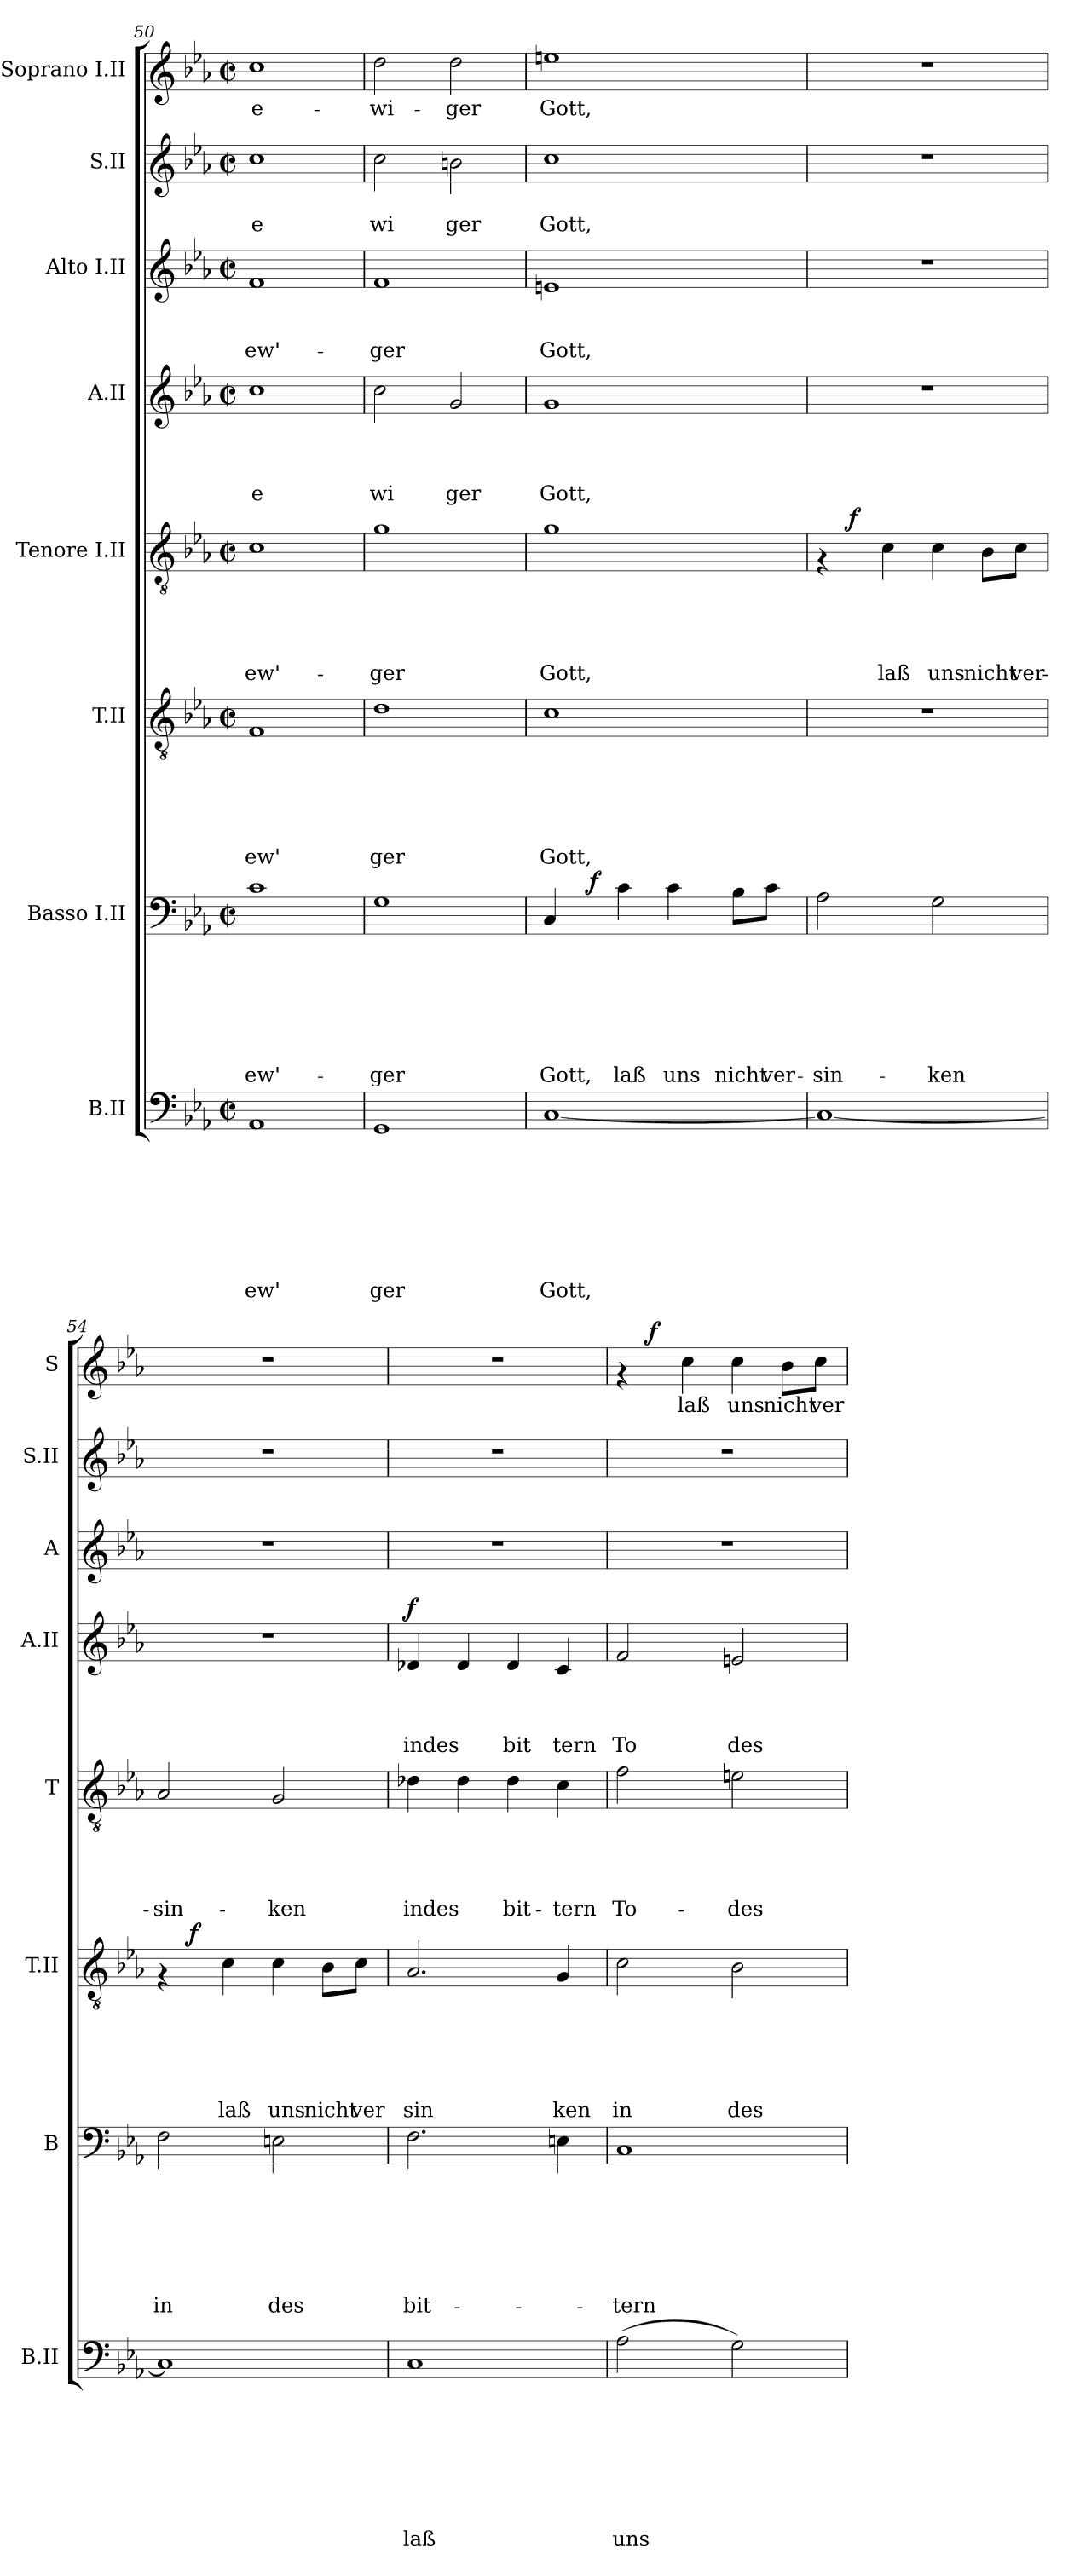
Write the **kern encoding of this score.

**kern	**text	**text	**text	**text	**text	**text	**text	**text	**kern	**text	**text	**text	**text	**text	**text	**text	**dynam	**kern	**text	**text	**text	**text	**text	**text	**dynam	**kern	**text	**text	**text	**text	**text	**dynam	**kern	**text	**text	**text	**text	**dynam	**kern	**text	**text	**text	**kern	**text	**text	**kern	**text	**dynam
*part8	*part8	*part8	*part8	*part8	*part8	*part8	*part8	*part8	*part7	*part7	*part7	*part7	*part7	*part7	*part7	*part7	*part7	*part6	*part6	*part6	*part6	*part6	*part6	*part6	*part6	*part5	*part5	*part5	*part5	*part5	*part5	*part5	*part4	*part4	*part4	*part4	*part4	*part4	*part3	*part3	*part3	*part3	*part2	*part2	*part2	*part1	*part1	*part1
*staff8	*staff8	*staff8	*staff8	*staff8	*staff8	*staff8	*staff8	*staff8	*staff7	*staff7	*staff7	*staff7	*staff7	*staff7	*staff7	*staff7	*staff7	*staff6	*staff6	*staff6	*staff6	*staff6	*staff6	*staff6	*staff6	*staff5	*staff5	*staff5	*staff5	*staff5	*staff5	*staff5	*staff4	*staff4	*staff4	*staff4	*staff4	*staff4	*staff3	*staff3	*staff3	*staff3	*staff2	*staff2	*staff2	*staff1	*staff1	*staff1
*I"B.II	*	*	*	*	*	*	*	*	*I"Basso I.II	*	*	*	*	*	*	*	*	*I"T.II	*	*	*	*	*	*	*	*I"Tenore I.II	*	*	*	*	*	*	*I"A.II	*	*	*	*	*	*I"Alto I.II	*	*	*	*I"S.II	*	*	*I"Soprano I.II	*	*
*I'B.II	*	*	*	*	*	*	*	*	*I'B	*	*	*	*	*	*	*	*	*I'T.II	*	*	*	*	*	*	*	*I'T	*	*	*	*	*	*	*I'A.II	*	*	*	*	*	*I'A	*	*	*	*I'S.II	*	*	*I'S	*	*
*clefF4	*	*	*	*	*	*	*	*	*clefF4	*	*	*	*	*	*	*	*	*clefGv2	*	*	*	*	*	*	*	*clefGv2	*	*	*	*	*	*	*clefG2	*	*	*	*	*	*clefG2	*	*	*	*clefG2	*	*	*clefG2	*	*
*k[b-e-a-]	*	*	*	*	*	*	*	*	*k[b-e-a-]	*	*	*	*	*	*	*	*	*k[b-e-a-]	*	*	*	*	*	*	*	*k[b-e-a-]	*	*	*	*	*	*	*k[b-e-a-]	*	*	*	*	*	*k[b-e-a-]	*	*	*	*k[b-e-a-]	*	*	*k[b-e-a-]	*	*
*E-:	*	*	*	*	*	*	*	*	*E-:	*	*	*	*	*	*	*	*	*E-:	*	*	*	*	*	*	*	*E-:	*	*	*	*	*	*	*E-:	*	*	*	*	*	*E-:	*	*	*	*E-:	*	*	*E-:	*	*
*M2/2	*	*	*	*	*	*	*	*	*M2/2	*	*	*	*	*	*	*	*	*M2/2	*	*	*	*	*	*	*	*M2/2	*	*	*	*	*	*	*M2/2	*	*	*	*	*	*M2/2	*	*	*	*M2/2	*	*	*M2/2	*	*
*met(c|)	*	*	*	*	*	*	*	*	*met(c|)	*	*	*	*	*	*	*	*	*met(c|)	*	*	*	*	*	*	*	*met(c|)	*	*	*	*	*	*	*met(c|)	*	*	*	*	*	*met(c|)	*	*	*	*met(c|)	*	*	*met(c|)	*	*
=50	=50	=50	=50	=50	=50	=50	=50	=50	=50	=50	=50	=50	=50	=50	=50	=50	=50	=50	=50	=50	=50	=50	=50	=50	=50	=50	=50	=50	=50	=50	=50	=50	=50	=50	=50	=50	=50	=50	=50	=50	=50	=50	=50	=50	=50	=50	=50	=50
!	!	!	!	!	!	!	!	!LO:LY:b	!	!	!	!	!	!	!	!LO:LY:b	!	!	!	!	!	!	!	!LO:LY:b	!	!	!	!	!	!	!LO:LY:b	!	!	!	!	!	!LO:LY:b	!	!	!	!	!LO:LY:b	!	!	!LO:LY:b	!	!LO:LY:b	!
1AA-	.	.	.	.	.	.	.	ew'	1c	.	.	.	.	.	.	ew'-	.	1F	.	.	.	.	.	ew'	.	1c	.	.	.	.	ew'-	.	1cc	.	.	.	e	.	1f	.	.	ew'-	1cc	.	e	1cc	e-	.
=51	=51	=51	=51	=51	=51	=51	=51	=51	=51	=51	=51	=51	=51	=51	=51	=51	=51	=51	=51	=51	=51	=51	=51	=51	=51	=51	=51	=51	=51	=51	=51	=51	=51	=51	=51	=51	=51	=51	=51	=51	=51	=51	=51	=51	=51	=51	=51	=51
!	!	!	!	!	!	!	!	!LO:LY:b	!	!	!	!	!	!	!	!LO:LY:b	!	!	!	!	!	!	!	!LO:LY:b	!	!	!	!	!	!	!LO:LY:b	!	!	!	!	!	!LO:LY:b	!	!	!	!	!LO:LY:b	!	!	!LO:LY:b	!	!LO:LY:b	!
1GG	.	.	.	.	.	.	.	ger	1G	.	.	.	.	.	.	-ger	.	1d	.	.	.	.	.	ger	.	1g	.	.	.	.	-ger	.	2cc\	.	.	.	wi	.	1f	.	.	-ger	2cc\	.	wi	2dd\	-wi-	.
!	!	!	!	!	!	!	!	!	!	!	!	!	!	!	!	!	!	!	!	!	!	!	!	!	!	!	!	!	!	!	!	!	!	!	!	!	!LO:LY:b	!	!	!	!	!	!	!	!LO:LY:b	!	!LO:LY:b	!
.	.	.	.	.	.	.	.	.	.	.	.	.	.	.	.	.	.	.	.	.	.	.	.	.	.	.	.	.	.	.	.	.	2g/	.	.	.	ger	.	.	.	.	.	2bn\	.	ger	2dd\	-ger	.
=52	=52	=52	=52	=52	=52	=52	=52	=52	=52	=52	=52	=52	=52	=52	=52	=52	=52	=52	=52	=52	=52	=52	=52	=52	=52	=52	=52	=52	=52	=52	=52	=52	=52	=52	=52	=52	=52	=52	=52	=52	=52	=52	=52	=52	=52	=52	=52	=52
!	!	!	!	!	!	!	!	!LO:LY:b	!	!	!	!	!	!	!	!LO:LY:b	!	!	!	!	!	!	!	!LO:LY:b	!	!	!	!	!	!	!LO:LY:b	!	!	!	!	!	!LO:LY:b	!	!	!	!	!LO:LY:b	!	!	!LO:LY:b	!	!LO:LY:b	!
*	*	*	*	*	*	*	*	*	*^	*	*	*	*	*	*	*	*	*	*	*	*	*	*	*	*	*	*	*	*	*	*	*	*	*	*	*	*	*	*	*	*	*	*	*	*	*	*	*
[<1C	.	.	.	.	.	.	.	Gott,	4C/	8ryy	.	.	.	.	.	.	Gott,	.	1c	.	.	.	.	.	Gott,	.	1g	.	.	.	.	Gott,	.	1g	.	.	.	Gott,	.	1en	.	.	Gott,	1cc	.	Gott,	1een	Gott,	.
.	.	.	.	.	.	.	.	.	.	32ryy	.	.	.	.	.	.	.	.	.	.	.	.	.	.	.	.	.	.	.	.	.	.	.	.	.	.	.	.	.	.	.	.	.	.	.	.	.	.	.
!	!	!	!	!	!	!	!	!	!	!	!	!	!	!	!	!	!	!LO:DY:a	!	!	!	!	!	!	!	!	!	!	!	!	!	!	!	!	!	!	!	!	!	!	!	!	!	!	!	!	!	!	!
.	.	.	.	.	.	.	.	.	.	2ryy	.	.	.	.	.	.	.	f	.	.	.	.	.	.	.	.	.	.	.	.	.	.	.	.	.	.	.	.	.	.	.	.	.	.	.	.	.	.	.
!	!	!	!	!	!	!	!	!	!	!	!	!	!	!	!	!	!LO:LY:b	!	!	!	!	!	!	!	!	!	!	!	!	!	!	!	!	!	!	!	!	!	!	!	!	!	!	!	!	!	!	!	!
.	.	.	.	.	.	.	.	.	4c\	.	.	.	.	.	.	.	laß	.	.	.	.	.	.	.	.	.	.	.	.	.	.	.	.	.	.	.	.	.	.	.	.	.	.	.	.	.	.	.	.
!	!	!	!	!	!	!	!	!	!	!	!	!	!	!	!	!	!LO:LY:b	!	!	!	!	!	!	!	!	!	!	!	!	!	!	!	!	!	!	!	!	!	!	!	!	!	!	!	!	!	!	!	!
.	.	.	.	.	.	.	.	.	4c\	.	.	.	.	.	.	.	uns	.	.	.	.	.	.	.	.	.	.	.	.	.	.	.	.	.	.	.	.	.	.	.	.	.	.	.	.	.	.	.	.
.	.	.	.	.	.	.	.	.	.	4ryy	.	.	.	.	.	.	.	.	.	.	.	.	.	.	.	.	.	.	.	.	.	.	.	.	.	.	.	.	.	.	.	.	.	.	.	.	.	.	.
!	!	!	!	!	!	!	!	!	!	!	!	!	!	!	!	!	!LO:LY:b	!	!	!	!	!	!	!	!	!	!	!	!	!	!	!	!	!	!	!	!	!	!	!	!	!	!	!	!	!	!	!	!
.	.	.	.	.	.	.	.	.	8B-\L	.	.	.	.	.	.	.	nicht	.	.	.	.	.	.	.	.	.	.	.	.	.	.	.	.	.	.	.	.	.	.	.	.	.	.	.	.	.	.	.	.
!	!	!	!	!	!	!	!	!	!	!	!	!	!	!	!	!	!LO:LY:b	!	!	!	!	!	!	!	!	!	!	!	!	!	!	!	!	!	!	!	!	!	!	!	!	!	!	!	!	!	!	!	!
.	.	.	.	.	.	.	.	.	8c\J	.	.	.	.	.	.	.	ver-	.	.	.	.	.	.	.	.	.	.	.	.	.	.	.	.	.	.	.	.	.	.	.	.	.	.	.	.	.	.	.	.
.	.	.	.	.	.	.	.	.	.	16.ryy	.	.	.	.	.	.	.	.	.	.	.	.	.	.	.	.	.	.	.	.	.	.	.	.	.	.	.	.	.	.	.	.	.	.	.	.	.	.	.
!!LO:PB:g=z
=53	=53	=53	=53	=53	=53	=53	=53	=53	=53	=53	=53	=53	=53	=53	=53	=53	=53	=53	=53	=53	=53	=53	=53	=53	=53	=53	=53	=53	=53	=53	=53	=53	=53	=53	=53	=53	=53	=53	=53	=53	=53	=53	=53	=53	=53	=53	=53	=53	=53
!	!	!	!	!	!	!	!	!	!	!	!	!	!	!	!	!	!LO:LY:b	!	!	!	!	!	!	!	!	!	!	!	!	!	!	!	!	!	!	!	!	!	!	!	!	!	!	!	!	!	!	!	!
*	*	*	*	*	*	*	*	*	*v	*v	*	*	*	*	*	*	*	*	*	*	*	*	*	*	*	*	*^	*	*	*	*	*	*	*	*	*	*	*	*	*	*	*	*	*	*	*	*	*	*
1C_	.	.	.	.	.	.	.	.	2A-\	.	.	.	.	.	.	-sin-	.	1r	.	.	.	.	.	.	.	4rF	8ryy	.	.	.	.	.	.	1r	.	.	.	.	.	1r	.	.	.	1r	.	.	1r	.	.
!	!	!	!	!	!	!	!	!	!	!	!	!	!	!	!	!	!	!	!	!	!	!	!	!	!	!	!	!	!	!	!	!	!LO:DY:a	!	!	!	!	!	!	!	!	!	!	!	!	!	!	!	!
.	.	.	.	.	.	.	.	.	.	.	.	.	.	.	.	.	.	.	.	.	.	.	.	.	.	.	2..ryy	.	.	.	.	.	f	.	.	.	.	.	.	.	.	.	.	.	.	.	.	.	.
!	!	!	!	!	!	!	!	!	!	!	!	!	!	!	!	!	!	!	!	!	!	!	!	!	!	!	!	!	!	!	!	!LO:LY:b	!	!	!	!	!	!	!	!	!	!	!	!	!	!	!	!	!
.	.	.	.	.	.	.	.	.	.	.	.	.	.	.	.	.	.	.	.	.	.	.	.	.	.	4c\	.	.	.	.	.	laß	.	.	.	.	.	.	.	.	.	.	.	.	.	.	.	.	.
!	!	!	!	!	!	!	!	!	!	!	!	!	!	!	!	!LO:LY:b	!	!	!	!	!	!	!	!	!	!	!	!	!	!	!	!LO:LY:b	!	!	!	!	!	!	!	!	!	!	!	!	!	!	!	!	!
.	.	.	.	.	.	.	.	.	2G\	.	.	.	.	.	.	-ken	.	.	.	.	.	.	.	.	.	4c\	.	.	.	.	.	uns	.	.	.	.	.	.	.	.	.	.	.	.	.	.	.	.	.
!	!	!	!	!	!	!	!	!	!	!	!	!	!	!	!	!	!	!	!	!	!	!	!	!	!	!	!	!	!	!	!	!LO:LY:b	!	!	!	!	!	!	!	!	!	!	!	!	!	!	!	!	!
.	.	.	.	.	.	.	.	.	.	.	.	.	.	.	.	.	.	.	.	.	.	.	.	.	.	8B-\L	.	.	.	.	.	nicht	.	.	.	.	.	.	.	.	.	.	.	.	.	.	.	.	.
!	!	!	!	!	!	!	!	!	!	!	!	!	!	!	!	!	!	!	!	!	!	!	!	!	!	!	!	!	!	!	!	!LO:LY:b	!	!	!	!	!	!	!	!	!	!	!	!	!	!	!	!	!
.	.	.	.	.	.	.	.	.	.	.	.	.	.	.	.	.	.	.	.	.	.	.	.	.	.	8c\J	.	.	.	.	.	ver-	.	.	.	.	.	.	.	.	.	.	.	.	.	.	.	.	.
=54	=54	=54	=54	=54	=54	=54	=54	=54	=54	=54	=54	=54	=54	=54	=54	=54	=54	=54	=54	=54	=54	=54	=54	=54	=54	=54	=54	=54	=54	=54	=54	=54	=54	=54	=54	=54	=54	=54	=54	=54	=54	=54	=54	=54	=54	=54	=54	=54	=54
!	!	!	!	!	!	!	!	!	!	!	!	!	!	!	!	!LO:LY:b	!	!	!	!	!	!	!	!	!	!	!	!	!	!	!	!LO:LY:b	!	!	!	!	!	!	!	!	!	!	!	!	!	!	!	!	!
*	*	*	*	*	*	*	*	*	*	*	*	*	*	*	*	*	*	*^	*	*	*	*	*	*	*	*v	*v	*	*	*	*	*	*	*	*	*	*	*	*	*	*	*	*	*	*	*	*	*	*
1C]	.	.	.	.	.	.	.	.	2F\	.	.	.	.	.	.	in	.	4rF	8ryy	.	.	.	.	.	.	.	2A-/	.	.	.	.	-sin-	.	1r	.	.	.	.	.	1r	.	.	.	1r	.	.	1r	.	.
!	!	!	!	!	!	!	!	!	!	!	!	!	!	!	!	!	!	!	!	!	!	!	!	!	!	!LO:DY:a	!	!	!	!	!	!	!	!	!	!	!	!	!	!	!	!	!	!	!	!	!	!	!
.	.	.	.	.	.	.	.	.	.	.	.	.	.	.	.	.	.	.	2..ryy	.	.	.	.	.	.	f	.	.	.	.	.	.	.	.	.	.	.	.	.	.	.	.	.	.	.	.	.	.	.
!	!	!	!	!	!	!	!	!	!	!	!	!	!	!	!	!	!	!	!	!	!	!	!	!	!LO:LY:b	!	!	!	!	!	!	!	!	!	!	!	!	!	!	!	!	!	!	!	!	!	!	!	!
.	.	.	.	.	.	.	.	.	.	.	.	.	.	.	.	.	.	4c\	.	.	.	.	.	.	laß	.	.	.	.	.	.	.	.	.	.	.	.	.	.	.	.	.	.	.	.	.	.	.	.
!	!	!	!	!	!	!	!	!	!	!	!	!	!	!	!	!LO:LY:b	!	!	!	!	!	!	!	!	!LO:LY:b	!	!	!	!	!	!	!LO:LY:b	!	!	!	!	!	!	!	!	!	!	!	!	!	!	!	!	!
.	.	.	.	.	.	.	.	.	2En\	.	.	.	.	.	.	des	.	4c\	.	.	.	.	.	.	uns	.	2G/	.	.	.	.	-ken	.	.	.	.	.	.	.	.	.	.	.	.	.	.	.	.	.
!	!	!	!	!	!	!	!	!	!	!	!	!	!	!	!	!	!	!	!	!	!	!	!	!	!LO:LY:b	!	!	!	!	!	!	!	!	!	!	!	!	!	!	!	!	!	!	!	!	!	!	!	!
.	.	.	.	.	.	.	.	.	.	.	.	.	.	.	.	.	.	8B-\L	.	.	.	.	.	.	nicht	.	.	.	.	.	.	.	.	.	.	.	.	.	.	.	.	.	.	.	.	.	.	.	.
!	!	!	!	!	!	!	!	!	!	!	!	!	!	!	!	!	!	!	!	!	!	!	!	!	!LO:LY:b	!	!	!	!	!	!	!	!	!	!	!	!	!	!	!	!	!	!	!	!	!	!	!	!
.	.	.	.	.	.	.	.	.	.	.	.	.	.	.	.	.	.	8c\J	.	.	.	.	.	.	ver	.	.	.	.	.	.	.	.	.	.	.	.	.	.	.	.	.	.	.	.	.	.	.	.
=55	=55	=55	=55	=55	=55	=55	=55	=55	=55	=55	=55	=55	=55	=55	=55	=55	=55	=55	=55	=55	=55	=55	=55	=55	=55	=55	=55	=55	=55	=55	=55	=55	=55	=55	=55	=55	=55	=55	=55	=55	=55	=55	=55	=55	=55	=55	=55	=55	=55
!	!	!	!	!	!	!	!	!LO:LY:b	!	!	!	!	!	!	!	!LO:LY:b	!	!	!	!	!	!	!	!	!LO:LY:b	!	!	!	!	!	!	!LO:LY:b	!	!	!	!	!	!LO:LY:b	!LO:DY:a	!	!	!	!	!	!	!	!	!	!
*	*	*	*	*	*	*	*	*	*	*	*	*	*	*	*	*	*	*v	*v	*	*	*	*	*	*	*	*	*	*	*	*	*	*	*	*	*	*	*	*	*	*	*	*	*	*	*	*	*	*
1C	.	.	.	.	.	.	.	laß	2.F\	.	.	.	.	.	.	bit-	.	2.A-/	.	.	.	.	.	sin	.	4d-X\	.	.	.	.	indes	.	4d-X/	.	.	.	indes	f	1r	.	.	.	1r	.	.	1r	.	.
.	.	.	.	.	.	.	.	.	.	.	.	.	.	.	.	.	.	.	.	.	.	.	.	.	.	4d-\	.	.	.	.	.	.	4d-/	.	.	.	.	.	.	.	.	.	.	.	.	.	.	.
!	!	!	!	!	!	!	!	!	!	!	!	!	!	!	!	!	!	!	!	!	!	!	!	!	!	!	!	!	!	!	!LO:LY:b	!	!	!	!	!	!LO:LY:b	!	!	!	!	!	!	!	!	!	!	!
.	.	.	.	.	.	.	.	.	.	.	.	.	.	.	.	.	.	.	.	.	.	.	.	.	.	4d-\	.	.	.	.	bit-	.	4d-/	.	.	.	bit	.	.	.	.	.	.	.	.	.	.	.
!	!	!	!	!	!	!	!	!	!	!	!	!	!	!	!	!	!	!	!	!	!	!	!	!LO:LY:b	!	!	!	!	!	!	!LO:LY:b	!	!	!	!	!	!LO:LY:b	!	!	!	!	!	!	!	!	!	!	!
.	.	.	.	.	.	.	.	.	4En\	.	.	.	.	.	.	.	.	4G/	.	.	.	.	.	ken	.	4c\	.	.	.	.	-tern	.	4c/	.	.	.	tern	.	.	.	.	.	.	.	.	.	.	.
=56	=56	=56	=56	=56	=56	=56	=56	=56	=56	=56	=56	=56	=56	=56	=56	=56	=56	=56	=56	=56	=56	=56	=56	=56	=56	=56	=56	=56	=56	=56	=56	=56	=56	=56	=56	=56	=56	=56	=56	=56	=56	=56	=56	=56	=56	=56	=56	=56
!	!	!	!	!	!	!	!	!LO:LY:b	!	!	!	!	!	!	!	!LO:LY:b	!	!	!	!	!	!	!	!LO:LY:b	!	!	!	!	!	!	!LO:LY:b	!	!	!	!	!	!LO:LY:b	!	!	!	!	!	!	!	!	!	!	!
*	*	*	*	*	*	*	*	*	*	*	*	*	*	*	*	*	*	*	*	*	*	*	*	*	*	*	*	*	*	*	*	*	*	*	*	*	*	*	*	*	*	*	*	*	*	*^	*	*
(>2A-\	.	.	.	.	.	.	.	uns	1C	.	.	.	.	.	.	-tern	.	2c\	.	.	.	.	.	in	.	2f\	.	.	.	.	To-	.	2f/	.	.	.	To	.	1r	.	.	.	1r	.	.	4rf	8ryy	.	.
!	!	!	!	!	!	!	!	!	!	!	!	!	!	!	!	!	!	!	!	!	!	!	!	!	!	!	!	!	!	!	!	!	!	!	!	!	!	!	!	!	!	!	!	!	!	!	!	!	!LO:DY:a
.	.	.	.	.	.	.	.	.	.	.	.	.	.	.	.	.	.	.	.	.	.	.	.	.	.	.	.	.	.	.	.	.	.	.	.	.	.	.	.	.	.	.	.	.	.	.	2..ryy	.	f
!	!	!	!	!	!	!	!	!	!	!	!	!	!	!	!	!	!	!	!	!	!	!	!	!	!	!	!	!	!	!	!	!	!	!	!	!	!	!	!	!	!	!	!	!	!	!	!	!LO:LY:b	!
.	.	.	.	.	.	.	.	.	.	.	.	.	.	.	.	.	.	.	.	.	.	.	.	.	.	.	.	.	.	.	.	.	.	.	.	.	.	.	.	.	.	.	.	.	.	4cc\	.	laß	.
!	!	!	!	!	!	!	!	!	!	!	!	!	!	!	!	!	!	!	!	!	!	!	!	!LO:LY:b	!	!	!	!	!	!	!LO:LY:b	!	!	!	!	!	!LO:LY:b	!	!	!	!	!	!	!	!	!	!	!LO:LY:b	!
2G\)	.	.	.	.	.	.	.	.	.	.	.	.	.	.	.	.	.	2B-\	.	.	.	.	.	des	.	2en\	.	.	.	.	-des	.	2en/	.	.	.	des	.	.	.	.	.	.	.	.	4cc\	.	uns	.
!	!	!	!	!	!	!	!	!	!	!	!	!	!	!	!	!	!	!	!	!	!	!	!	!	!	!	!	!	!	!	!	!	!	!	!	!	!	!	!	!	!	!	!	!	!	!	!	!LO:LY:b	!
.	.	.	.	.	.	.	.	.	.	.	.	.	.	.	.	.	.	.	.	.	.	.	.	.	.	.	.	.	.	.	.	.	.	.	.	.	.	.	.	.	.	.	.	.	.	8b-\L	.	nicht	.
!	!	!	!	!	!	!	!	!	!	!	!	!	!	!	!	!	!	!	!	!	!	!	!	!	!	!	!	!	!	!	!	!	!	!	!	!	!	!	!	!	!	!	!	!	!	!	!	!LO:LY:b	!
.	.	.	.	.	.	.	.	.	.	.	.	.	.	.	.	.	.	.	.	.	.	.	.	.	.	.	.	.	.	.	.	.	.	.	.	.	.	.	.	.	.	.	.	.	.	8cc\J	.	ver-	.
*	*	*	*	*	*	*	*	*	*	*	*	*	*	*	*	*	*	*	*	*	*	*	*	*	*	*	*	*	*	*	*	*	*	*	*	*	*	*	*	*	*	*	*	*	*	*v	*v	*	*
=	=	=	=	=	=	=	=	=	=	=	=	=	=	=	=	=	=	=	=	=	=	=	=	=	=	=	=	=	=	=	=	=	=	=	=	=	=	=	=	=	=	=	=	=	=	=	=	=
*-	*-	*-	*-	*-	*-	*-	*-	*-	*-	*-	*-	*-	*-	*-	*-	*-	*-	*-	*-	*-	*-	*-	*-	*-	*-	*-	*-	*-	*-	*-	*-	*-	*-	*-	*-	*-	*-	*-	*-	*-	*-	*-	*-	*-	*-	*-	*-	*-
